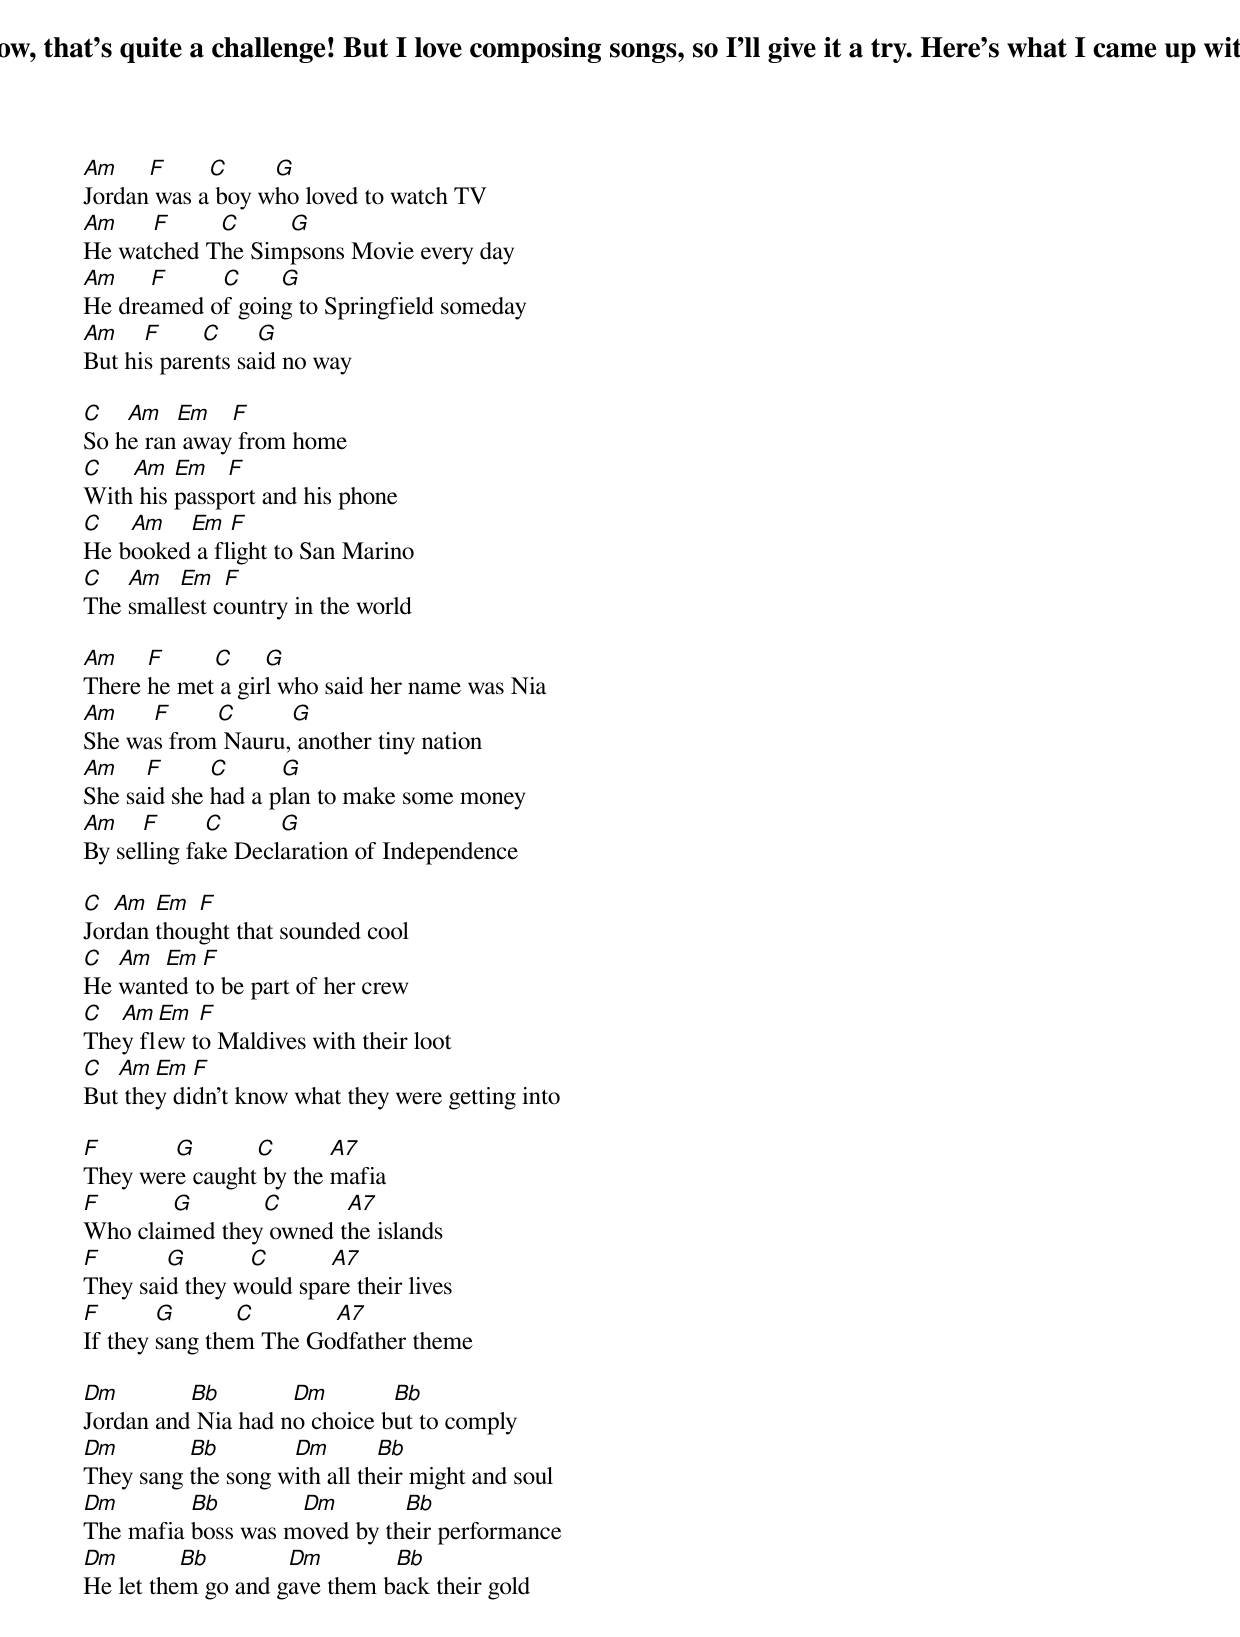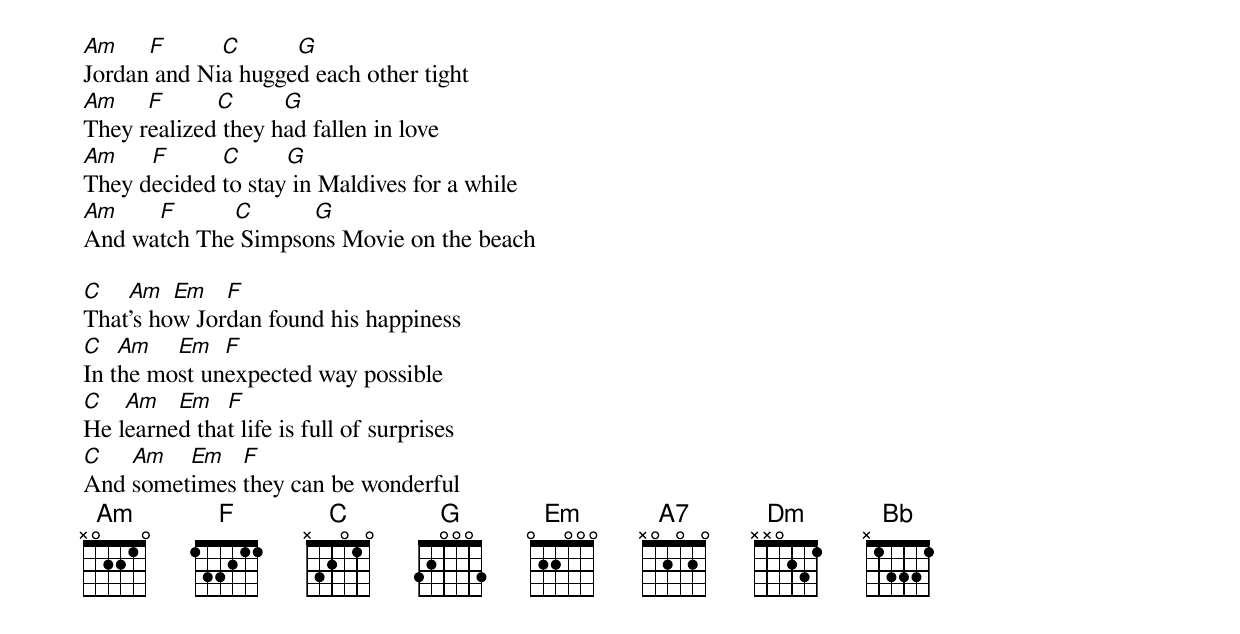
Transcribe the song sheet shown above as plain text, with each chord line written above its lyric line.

Wow, that's quite a challenge! But I love composing songs, so I'll give it a try. Here's what I came up with:

Am    F     C     G
Jordan was a boy who loved to watch TV
Am    F     C     G
He watched The Simpsons Movie every day
Am    F     C     G
He dreamed of going to Springfield someday
Am    F     C     G
But his parents said no way

C   Am   Em   F
So he ran away from home
C   Am   Em   F
With his passport and his phone
C   Am   Em   F
He booked a flight to San Marino
C   Am   Em   F
The smallest country in the world

Am    F     C     G
There he met a girl who said her name was Nia
Am    F     C      G
She was from Nauru, another tiny nation
Am    F      C      G
She said she had a plan to make some money
Am    F      C      G
By selling fake Declaration of Independence

C  Am  Em  F
Jordan thought that sounded cool
C  Am  Em  F
He wanted to be part of her crew
C  Am  Em  F
They flew to Maldives with their loot
C  Am  Em  F
But they didn't know what they were getting into

F       G       C       A7
They were caught by the mafia
F       G       C       A7
Who claimed they owned the islands
F       G       C       A7
They said they would spare their lives
F       G       C       A7
If they sang them The Godfather theme

Dm        Bb        Dm        Bb
Jordan and Nia had no choice but to comply
Dm        Bb        Dm        Bb
They sang the song with all their might and soul
Dm        Bb        Dm        Bb
The mafia boss was moved by their performance
Dm        Bb        Dm        Bb
He let them go and gave them back their gold

Am    F      C      G
Jordan and Nia hugged each other tight
Am    F      C      G
They realized they had fallen in love
Am    F      C      G
They decided to stay in Maldives for a while
Am    F      C      G
And watch The Simpsons Movie on the beach

C   Am   Em   F
That's how Jordan found his happiness
C   Am   Em   F
In the most unexpected way possible
C   Am   Em   F
He learned that life is full of surprises
C   Am   Em   F
And sometimes they can be wonderful
